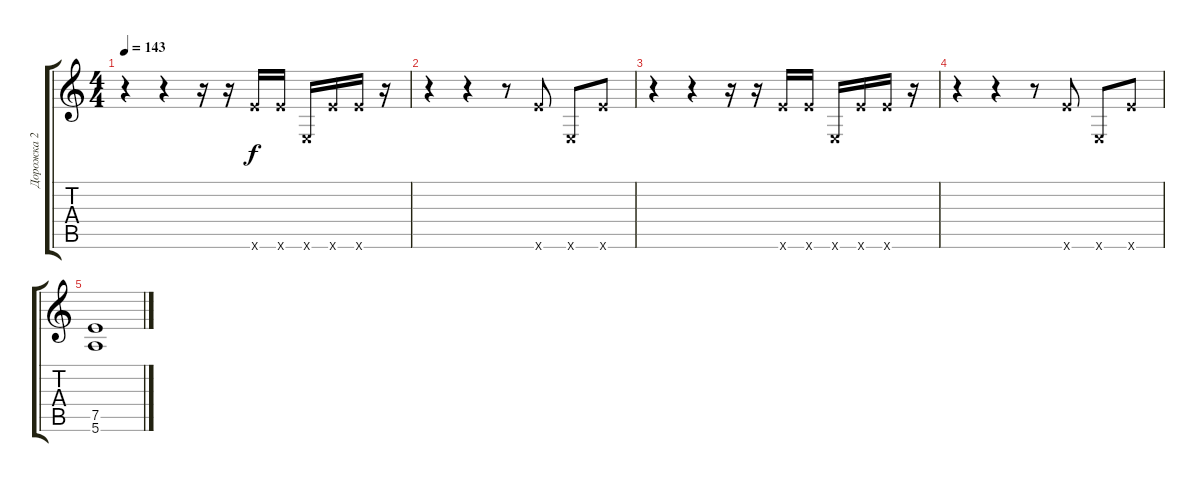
\track ("Дорожка 2" "Дорожка 2") {instrument overdrivenguitar}
\staff {score tabs}
\tuning (E4 B3 G3 D3 A2 E2) {hide}
\ts (4 4)
\tempo 143
\clef g2
\ks c
r.4{dy f} r.4 r.16 r.16 12.6{x}.16 12.6{x}.16 0.6{x}.16 12.6{x}.16 12.6{x}.16 r.16 |
r.4 r.4 r.8 12.6{x}.8 0.6{x}.8 12.6{x}.8 |
r.4 r.4 r.16 r.16 12.6{x}.16 12.6{x}.16 0.6{x}.16 12.6{x}.16 12.6{x}.16 r.16 |
r.4 r.4 r.8 12.6{x}.8 0.6{x}.8 12.6{x}.8 |
(7.5 5.6).1
